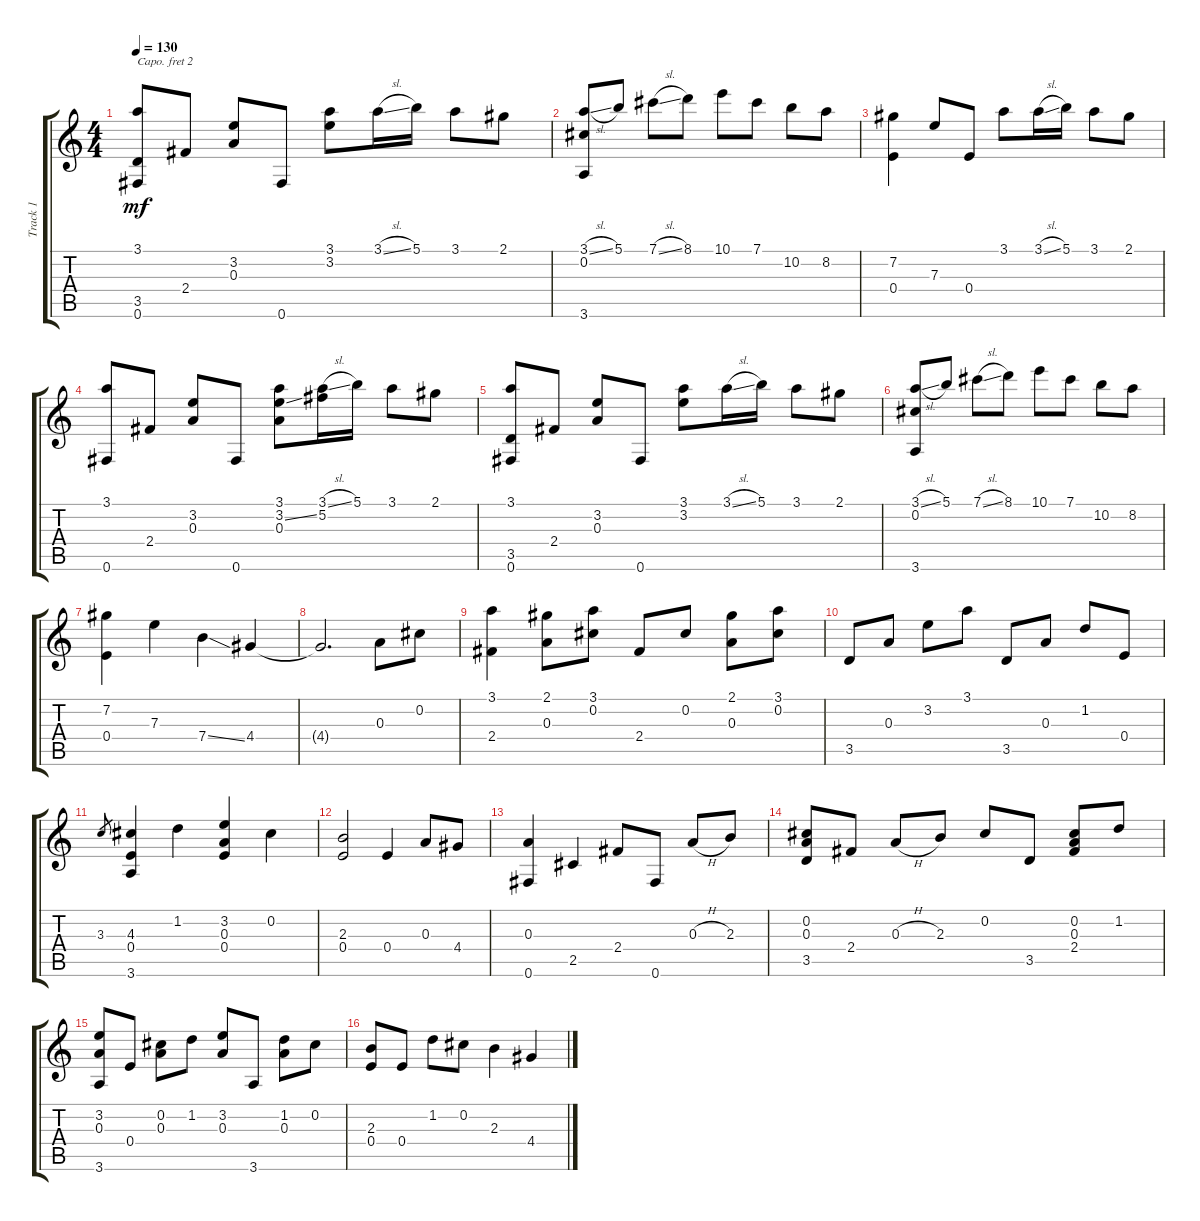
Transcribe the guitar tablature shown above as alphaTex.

\track ("Track 1" "Track 1") {instrument acousticguitarnylon}
\staff {score tabs}
\capo 2
\tuning (E4 B3 G3 D3 A2 E2) {hide}
\ts (4 4)
\tempo 130
\clef g2
\ks c
(3.1 3.5 0.6).8{dy mf} 2.4.8 (3.2 0.3).8 0.6.8 (3.1 3.2).8 3.1{sl}.16 5.1.16 3.1.8 2.1.8 |
(3.1{sl} 0.2 3.6).8 5.1.8 7.1{sl}.8 8.1.8 10.1.8 7.1.8 10.2.8 8.2.8 |
(7.2 0.4).4 7.3.8 0.4.8 3.1.8 3.1{sl}.16 5.1.16 3.1.8 2.1.8 |
(3.1 0.6).8 2.4.8 (3.2 0.3).8 0.6.8 (3.1 3.2{ss} 0.3).8 (3.1{sl} 5.2).16 5.1.16 3.1.8 2.1.8 |
(3.1 3.5 0.6).8 2.4.8 (3.2 0.3).8 0.6.8 (3.1 3.2).8 3.1{sl}.16 5.1.16 3.1.8 2.1.8 |
(3.1{sl} 0.2 3.6).8 5.1.8 7.1{sl}.8 8.1.8 10.1.8 7.1.8 10.2.8 8.2.8 |
(7.2 0.4).4 7.3.4 7.4{ss}.4 4.4.4 |
4.4{t}.2{d} 0.3.8 0.2.8 |
(3.1 2.4).4 (2.1 0.3).8 (3.1 0.2).8 2.4.8 0.2.8 (2.1 0.3).8 (3.1 0.2).8 |
3.5.8 0.3.8 3.2.8 3.1.8 3.5.8 0.3.8 1.2.8 0.4.8 |
3.3.8{gr} (4.3 0.4 3.6).4 1.2.4 (3.2 0.3 0.4).4 0.2.4 |
(2.3 0.4).2 0.4.4 0.3.8 4.4.8 |
(0.3 0.6).4 2.5.4 2.4.8 0.6.8 0.3{h}.8 2.3.8 |
(0.2 0.3 3.5).8 2.4.8 0.3{h}.8 2.3.8 0.2.8 3.5.8 (0.2 0.3 2.4).8 1.2.8 |
(3.2 0.3 3.6).8 0.4.8 (0.2 0.3).8 1.2.8 (3.2 0.3).8 3.6.8 (1.2 0.3).8 0.2.8 |
(2.3 0.4).8 0.4.8 1.2.8 0.2.8 2.3.4 4.4.4
